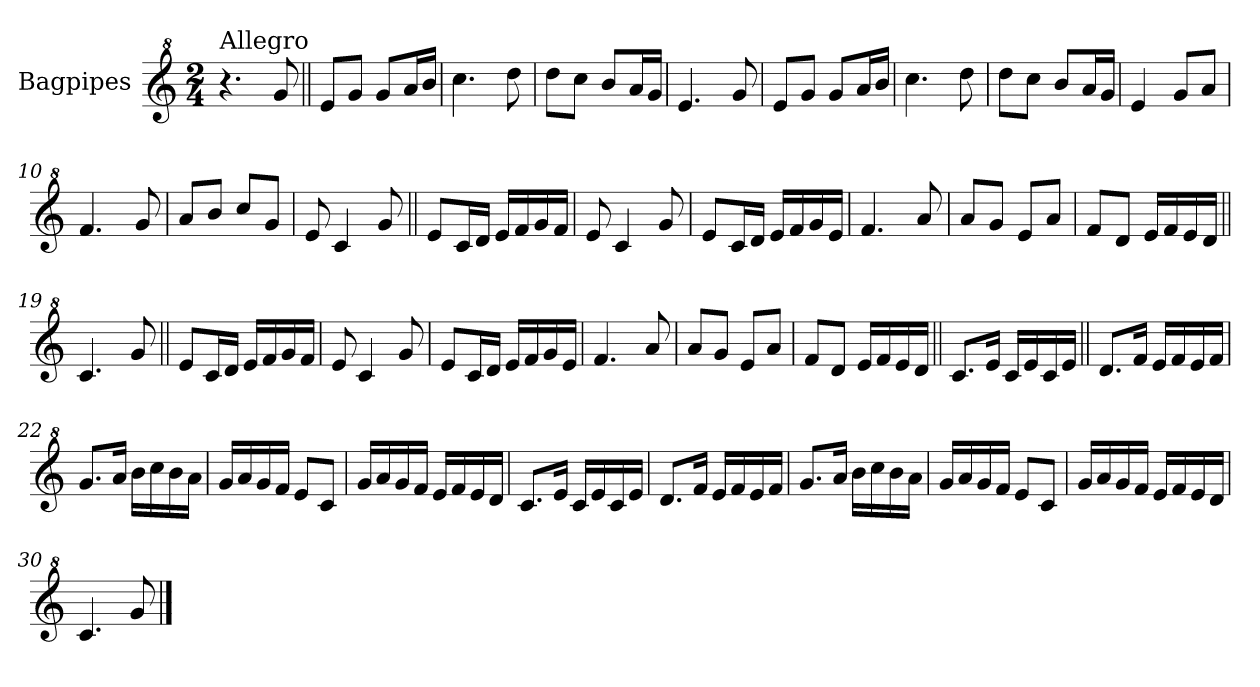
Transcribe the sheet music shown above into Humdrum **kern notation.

**kern
*part1
*staff1
*I"Bagpipes
*I'Bag
*clefG^2
*k[]
*C:
*M2/4
=1
!LO:TX:a:t=Allegro
4.r
8gg/
=2||
8ee/L
8gg/J
8gg/L
16aa/L
16bb/JJ
=3
4.ccc\
8ddd\
=4
8ddd\L
8ccc\J
8bb/L
16aa/L
16gg/JJ
=5
4.ee/
8gg/
=6
8ee/L
8gg/J
8gg/L
16aa/L
16bb/JJ
=7
4.ccc\
8ddd\
=8
8ddd\L
8ccc\J
8bb/L
16aa/L
16gg/JJ
=9
4ee/
8gg/L
8aa/J
=10
4.ff/
8gg/
=11
8aa/L
8bb/J
8ccc/L
8gg/J
!!LO:LB:g=z
=12
8ee/
4cc/
8gg/
=13||
8ee/L
16cc/L
16dd/JJ
16ee/LL
16ff/
16gg/
16ff/JJ
=14
8ee/
4cc/
8gg/
=15
8ee/L
16cc/L
16dd/JJ
16ee/LL
16ff/
16gg/
16ee/JJ
=16
4.ff/
8aa/
=17
8aa/L
8gg/J
8ee/L
8aa/J
=18
8ff/L
8dd/J
16ee/LL
16ff/
16ee/
16dd/JJ
=19||
4.cc/
8gg/
=13||
8ee/L
16cc/L
16dd/JJ
16ee/LL
16ff/
16gg/
16ff/JJ
=14
8ee/
4cc/
8gg/
=15
8ee/L
16cc/L
16dd/JJ
16ee/LL
16ff/
16gg/
16ee/JJ
=16
4.ff/
8aa/
=17
8aa/L
8gg/J
8ee/L
8aa/J
=18
8ff/L
8dd/J
16ee/LL
16ff/
16ee/
16dd/JJ
!!LO:LB:g=z
=20||
8.cc/L
16ee/Jk
16cc/LL
16ee/
16cc/
16ee/JJ
=21||
8.dd/L
16ff/Jk
16ee/LL
16ff/
16ee/
16ff/JJ
=22
8.gg/L
16aa/Jk
16bb\LL
16ccc\
16bb\
16aa\JJ
=23
16gg/LL
16aa/
16gg/
16ff/JJ
8ee/L
8cc/J
=24
16gg/LL
16aa/
16gg/
16ff/JJ
16ee/LL
16ff/
16ee/
16dd/JJ
=25
8.cc/L
16ee/Jk
16cc/LL
16ee/
16cc/
16ee/JJ
=26
8.dd/L
16ff/Jk
16ee/LL
16ff/
16ee/
16ff/JJ
!!LO:LB:g=z
=27
8.gg/L
16aa/Jk
16bb\LL
16ccc\
16bb\
16aa\JJ
=28
16gg/LL
16aa/
16gg/
16ff/JJ
8ee/L
8cc/J
=29
16gg/LL
16aa/
16gg/
16ff/JJ
16ee/LL
16ff/
16ee/
16dd/JJ
=30
4.cc/
8gg/
==
*-
